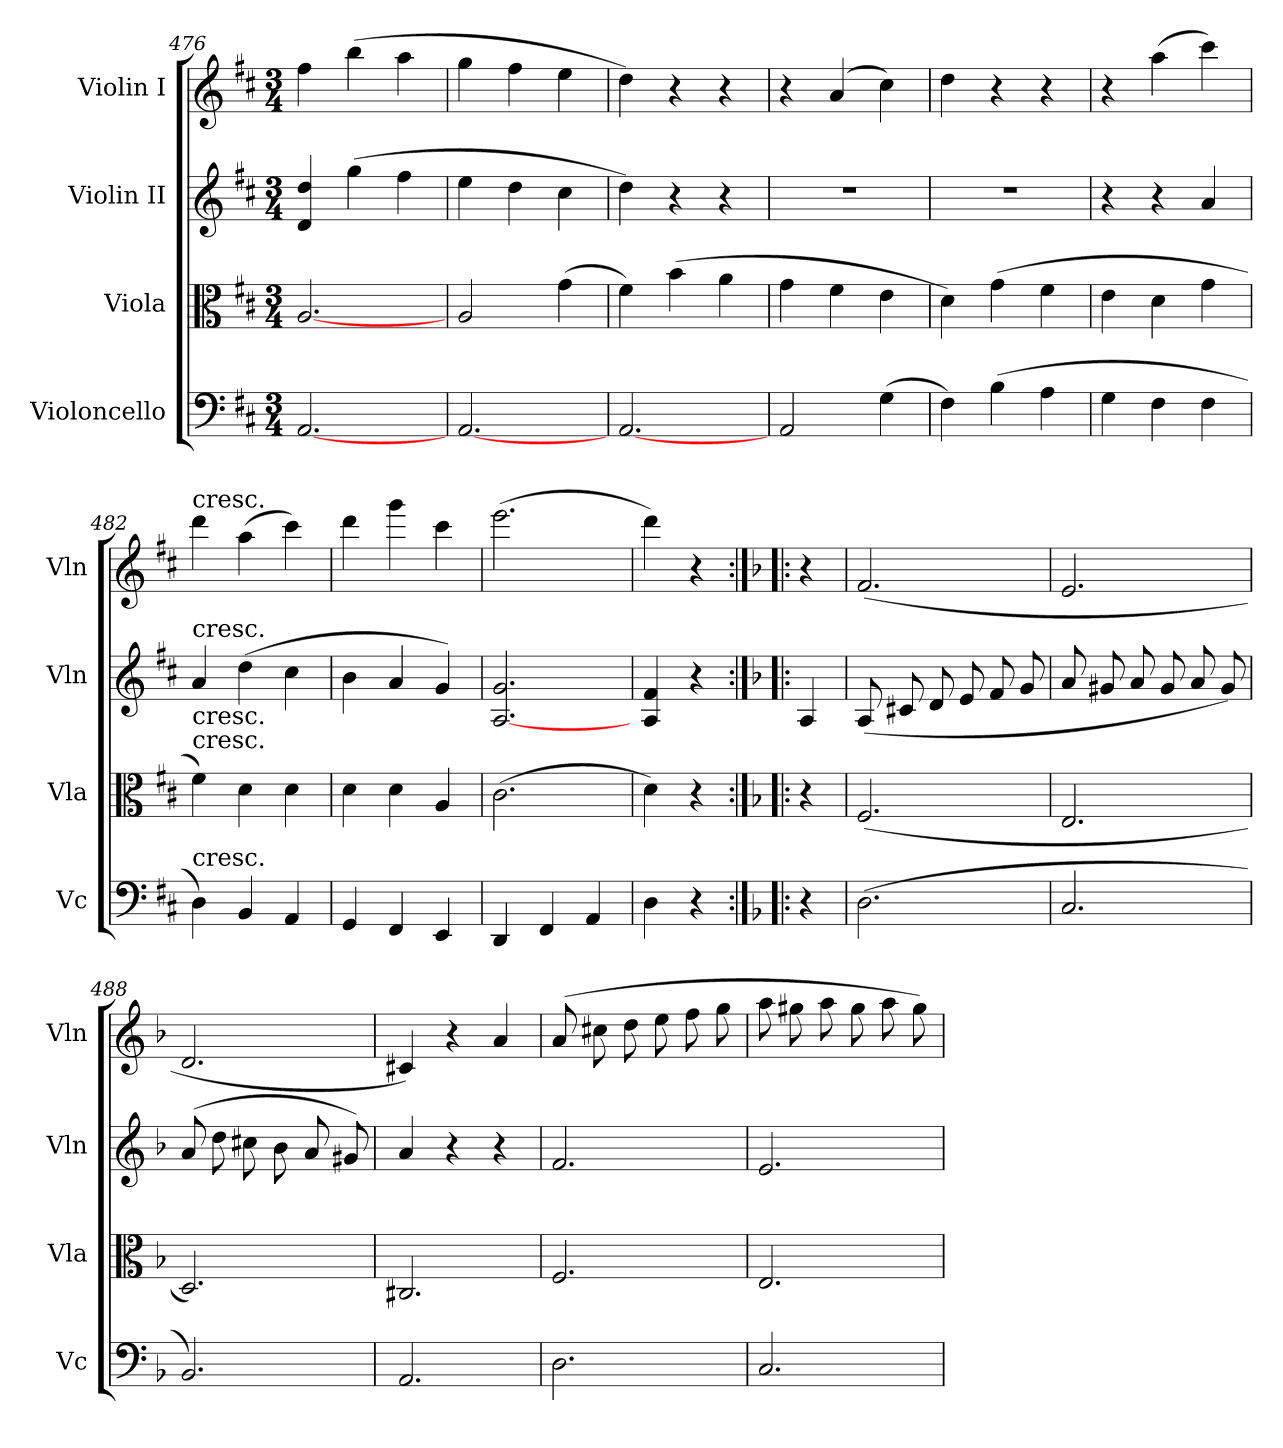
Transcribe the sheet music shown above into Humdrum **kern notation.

**kern	**kern	**kern	**kern
*part4	*part3	*part2	*part1
*staff4	*staff3	*staff2	*staff1
*I"Violoncello	*I"Viola	*I"Violin II	*I"Violin I
*I'Vc	*I'Vla	*I'Vln	*I'Vln
*clefF4	*clefC3	*clefG2	*clefG2
*k[f#c#]	*k[f#c#]	*k[f#c#]	*k[f#c#]
*D:	*D:	*D:	*D:
*M3/4	*M3/4	*M3/4	*M3/4
=476	=476	=476	=476
[2.AA	[2.A	4d 4dd	4ff#
.	.	(4gg	(4bb
.	.	4ff#	4aa
=477	=477	=477	=477
[2.AA	2A	4ee	4gg
.	.	4dd	4ff#
.	(4g	4cc#	4ee
=478	=478	=478	=478
[2.AA	4f#)	4dd)	4dd)
.	(4b	4r	4r
.	4a	4r	4r
=479	=479	=479	=479
2AA	4g	2.r	4r
.	4f#	.	(4a
(4G	4e	.	4cc#)
=480	=480	=480	=480
4F#)	4d)	2.r	4dd
(4B	(4g	.	4r
4A	4f#	.	4r
=481	=481	=481	=481
4G	4e	4r	4r
4F#	4d	4r	(4aa
4F#	4g	4a	4ccc#)
=482	=482	=482	=482
!	!	!	!LO:TX:a:t=cresc.
!	!	!LO:TX:a:t=cresc.	!
!	!LO:TX:a:t=cresc.	!	!
!	!LO:TX:a:t=cresc.	!	!
!LO:TX:a:t=cresc.	!	!	!
4D)	4f#)	4a	4ddd
4BB	4d	(4dd	(4aa
4AA	4d	4cc#	4ccc#)
=483	=483	=483	=483
4GG	4d	4b	4ddd
4FF#	4d	4a	4ggg
4EE	4A	4g)	4ccc#
=484	=484	=484	=484
4DD	(2.c#	[2.A 2.g	(2.eee
4FF#	.	.	.
4AA	.	.	.
=485	=485	=485	=485
4D	4d)	4A 4f#	4ddd)
4r	4r	4r	4r
=:|!|:	=:|!|:	=:|!|:	=:|!|:
*k[b-]	*k[b-]	*k[b-]	*k[b-]
*d:	*d:	*d:	*d:
4r	4r	4A	4r
=486	=486	=486	=486
(2.D	(2.F	(8A	(2.f
.	.	8c#X	.
.	.	8d	.
.	.	8e	.
.	.	8f	.
.	.	8g	.
=487	=487	=487	=487
2.C	2.E	8a	2.e
.	.	8g#X	.
.	.	8a	.
.	.	8g#	.
.	.	8a	.
.	.	8g#)	.
=488	=488	=488	=488
2.BB-)	2.D)	(8a	2.d
.	.	8dd	.
.	.	8cc#X	.
.	.	8b-	.
.	.	8a	.
.	.	8g#X)	.
=489	=489	=489	=489
2.AA	2.C#X	4a	4c#X)
.	.	4r	4r
.	.	4r	4a
=490	=490	=490	=490
2.D	2.F	2.f	(8a
.	.	.	8cc#X
.	.	.	8dd
.	.	.	8ee
.	.	.	8ff
.	.	.	8gg
=491	=491	=491	=491
2.C	2.E	2.e	8aa
.	.	.	8gg#X
.	.	.	8aa
.	.	.	8gg#
.	.	.	8aa
.	.	.	8gg#)
=	=	=	=
*-	*-	*-	*-
